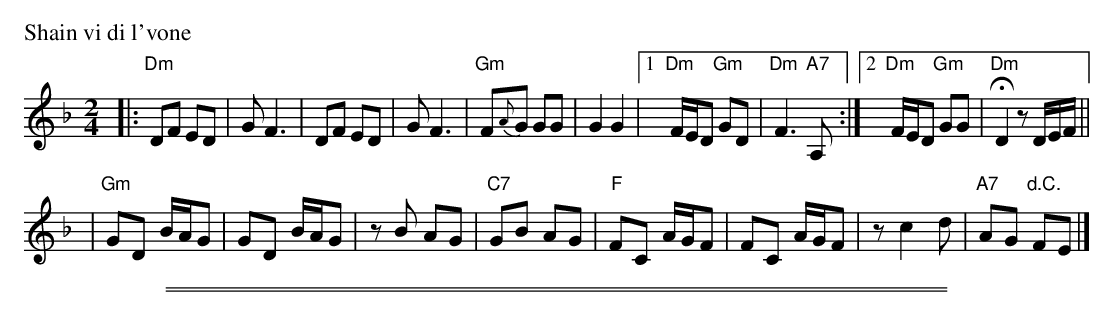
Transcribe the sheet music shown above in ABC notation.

X:1
M: 2/4
L: 1/8
P: Shain vi di l'vone
K: Dm
|:"Dm"DF ED | G F3 | DF ED | G F3 \
| "Gm"F{A}G GG | G2 G2 |1 "Dm"F/E/D "Gm"GD | "Dm"F3 "A7"A, \
:|2 "Dm"F/E/D "Gm"GG | "Dm"HD2 zD/E/F/ ||
| "Gm"GD B/A/G | GD B/A/G | zB AG | "C7"GB AG \
| "F"FC A/G/F | FC A/G/F | zc2 d | "A7"AG "d.C."FE |]
